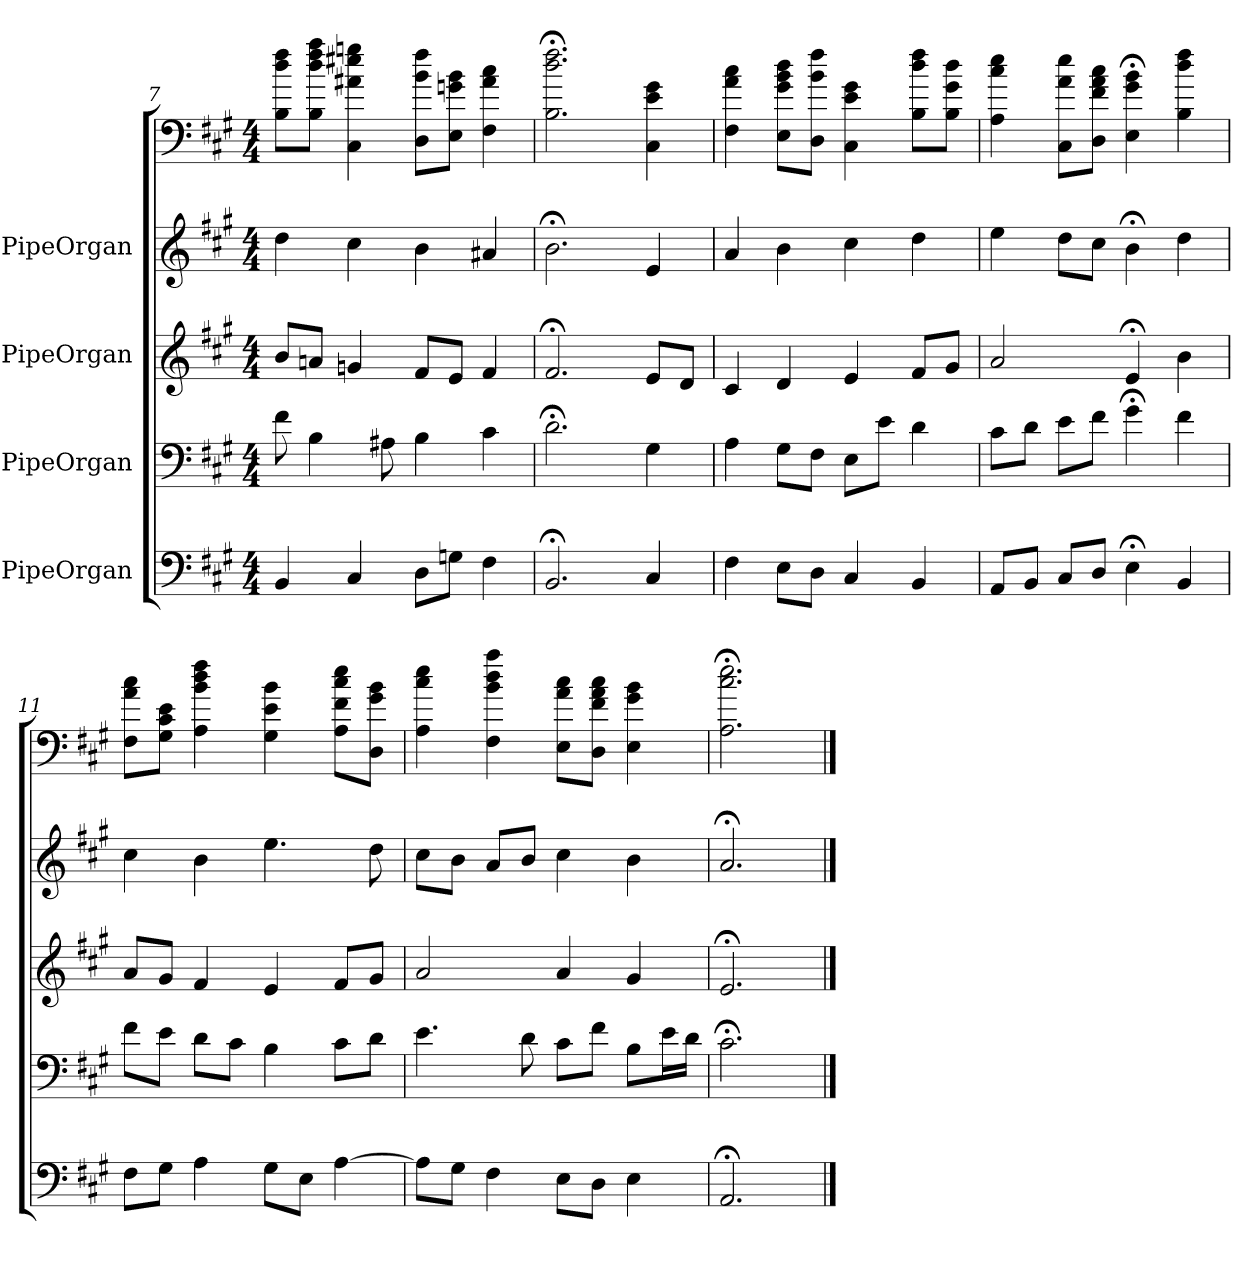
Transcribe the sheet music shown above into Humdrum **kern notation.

**kern	**kern	**kern	**kern	**kern
*part5	*part4	*part3	*part2	*part1
*staff5	*staff4	*staff3	*staff2	*staff1
*I"PipeOrgan	*I"PipeOrgan	*I"PipeOrgan	*I"PipeOrgan	*
*clefF4	*clefF4	*clefG2	*clefG2	*
*k[f#c#g#]	*k[f#c#g#]	*k[f#c#g#]	*k[f#c#g#]	*k[f#c#g#]
*A:	*A:	*A:	*A:	*A:
*M4/4	*M4/4	*M4/4	*M4/4	*M4/4
=7	=7	=7	=7	=7
4BB	8f#	8b/L	4dd	8B 8dd 8ff#L
.	4B	8an/J	.	8B 8dd 8ff# 8aaJ
4C#	.	4gn	4cc#	4C# 4a#X 4ee#X 4ggn
.	8A#X	.	.	.
8D\L	4B	8f#/L	4b	8D 8b 8ff#L
8Gn\J	.	8e/J	.	8E 8gn 8bJ
4F#	4c#	4f#	4a#X	4F# 4a# 4cc#
=8	=8	=8	=8	=8
2.BB;<	2.d;<	2.f#;<	2.b;<	2.B;< 2.dd;< 2.ff#;<
4C#	4G#	8e/L	4e	4C# 4e 4g#
.	.	8d/J	.	.
=9	=9	=9	=9	=9
4F#	4A	4c#	4a	4F# 4a 4cc#
8E\L	8G#\L	4d	4b	8E 8g# 8b 8ddL
8D\J	8F#\J	.	.	8D 8b 8ff#J
4C#	8E\L	4e	4cc#	4C# 4e 4g#
.	8e\J	.	.	.
4BB	4d	8f#/L	4dd	8B 8dd 8ff#L
.	.	8g#/J	.	8B 8g# 8ddJ
=10	=10	=10	=10	=10
8AA/L	8c#\L	2a	4ee	4A 4cc# 4ee
8BB/J	8d\J	.	.	.
8C#/L	8e\L	.	8dd\L	8C# 8a 8eeL
8D/J	8f#\J	.	8cc#\J	8D 8f# 8a 8cc#J
4E;<	4g#;<	4e;<	4b;<	4E;< 4g#;< 4b;<
4BB	4f#	4b	4dd	4B 4dd 4ff#
=11	=11	=11	=11	=11
8F#\L	8f#\L	8a/L	4cc#	8F# 8a 8cc#L
8G#\J	8e\J	8g#/J	.	8G# 8c# 8eJ
4A	8d\L	4f#	4b	4A 4b 4dd 4ff#
.	8c#\J	.	.	.
8G#\L	4B	4e	4.ee	4G# 4e 4b
8E\J	.	.	.	.
[4A	8c#\L	8f#/L	.	8A 8f# 8cc# 8eeL
.	8d\J	8g#/J	8dd	8D 8g# 8bJ
=12	=12	=12	=12	=12
8A\L]	4.e	2a	8cc#\L	4A 4cc# 4ee
8G#\J	.	.	8b\J	.
4F#	.	.	8a/L	4F# 4b 4dd 4aa
.	8d	.	8b/J	.
8E\L	8c#\L	4a	4cc#	8E 8a 8cc#L
8D\J	8f#\J	.	.	8D 8f# 8a 8cc#J
4E	8B\L	4g#	4b	4E 4g# 4b
.	16e\L	.	.	.
.	16d\JJ	.	.	.
=13	=13	=13	=13	=13
2.AA;<	2.c#;<	2.e;<	2.a;<	2.A;< 2.cc#;< 2.ee;<
==	==	==	==	==
*-	*-	*-	*-	*-
